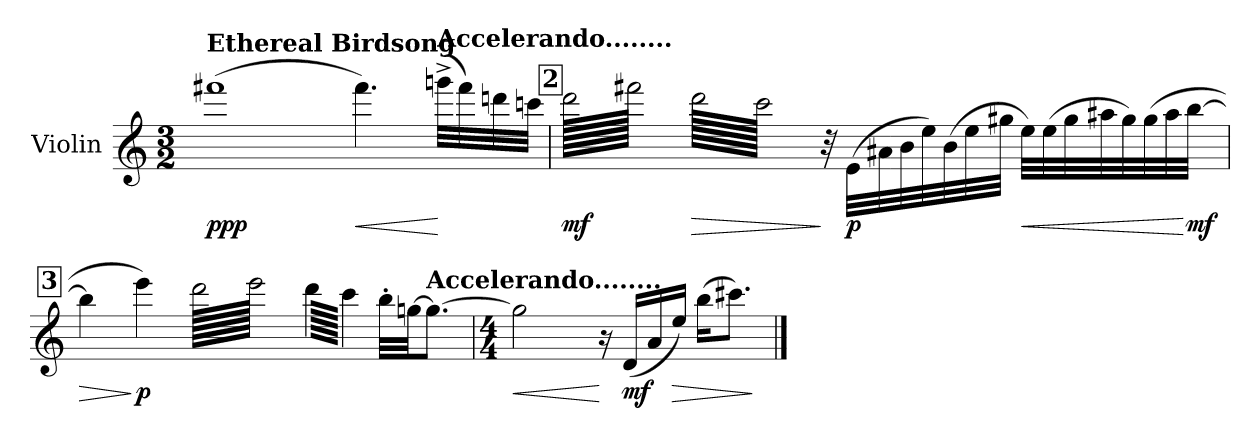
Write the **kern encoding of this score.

**kern	**dynam
*part1	*part1
*staff1	*staff1
*I"Violin	*
*I'Vln.	*
*clefG2	*
*k[]	*
*M3/2	*
*MM30	*
=1	=1
!LO:TX:B:t=Ethereal Birdsong	!
!	!LO:DY:b
(>1fff#X	ppp
*MM56	*
!	!LO:HP:b
4.fff#\)	<
!LO:TX:a:B:t=Accelerando........	!
(>32gggn^\LLL	[
32fff#\)	.
32dddn\	.
32cccn\JJJ	.
!!LO:REH:place=s1:a:B:fs=14:t=2
=2	=2
!LO:TX:a:t=unmeasured	!
!	!LO:DY:b
*tremolo	*
(>128ddd\LLLLL	mf
128fff#X\)	.
128ddd\	.
128fff#X\)	.
128ddd\	.
128fff#X\)	.
128ddd\	.
128fff#X\)	.
128ddd\	.
128fff#X\)	.
128ddd\	.
128fff#X\)	.
128ddd\	.
128fff#X\)	.
128ddd\	.
128fff#X\)	.
128ddd\	.
128fff#X\)	.
128ddd\	.
128fff#X\)	.
128ddd\	.
128fff#X\)	.
128ddd\	.
128fff#X\)	.
128ddd\	.
128fff#X\)	.
128ddd\	.
128fff#X\)	.
128ddd\	.
128fff#X\)	.
128ddd\	.
128fff#X\)	.
128ddd\	.
128fff#X\)	.
128ddd\	.
128fff#X\)	.
128ddd\	.
128fff#X\)	.
128ddd\	.
128fff#X\)	.
128ddd\	.
128fff#X\)	.
128ddd\	.
128fff#X\)	.
128ddd\	.
128fff#X\)	.
128ddd\	.
128fff#X\)	.
128ddd\	.
128fff#X\)	.
128ddd\	.
128fff#X\)	.
128ddd\	.
128fff#X\)	.
128ddd\	.
128fff#X\)	.
128ddd\	.
128fff#X\)	.
128ddd\	.
128fff#X\)	.
128ddd\	.
128fff#X\)	.
128ddd\	.
128fff#X\)JJJJJ	.
!	!LO:HP:b
(>128ddd\LLLLL	>
128ccc\)	.
128ddd\	.
128ccc\)	.
128ddd\	.
128ccc\)	.
128ddd\	.
128ccc\)	.
128ddd\	.
128ccc\)	.
128ddd\	.
128ccc\)	.
128ddd\	.
128ccc\)	.
128ddd\	.
128ccc\)	.
128ddd\	.
128ccc\)	.
128ddd\	.
128ccc\)	.
128ddd\	.
128ccc\)	.
128ddd\	.
128ccc\)	.
128ddd\	.
128ccc\)	.
128ddd\	.
128ccc\)	.
128ddd\	.
128ccc\)	.
128ddd\	.
128ccc\)	.
128ddd\	.
128ccc\)	.
128ddd\	.
128ccc\)	.
128ddd\	.
128ccc\)	.
128ddd\	.
128ccc\)	.
128ddd\	.
128ccc\)	.
128ddd\	.
128ccc\)	.
128ddd\	.
128ccc\)	.
128ddd\	.
128ccc\)	.
128ddd\	.
128ccc\)	.
128ddd\	.
128ccc\)	.
128ddd\	.
128ccc\)	.
128ddd\	.
128ccc\)	.
128ddd\	.
128ccc\)	.
128ddd\	.
128ccc\)	.
128ddd\	.
128ccc\)	.
128ddd\	.
128ccc\)JJJJJ	.
*Xtremolo	*
32r	]
.	.
.	.
.	.
!	!LO:DY:b
(>32e\LLL	p
.	.
.	.
.	.
32a#X\	.
.	.
.	.
.	.
32b\	.
.	.
.	.
.	.
32ee\)	.
.	.
.	.
.	.
(>32b\	.
.	.
.	.
.	.
32ee\	.
.	.
.	.
.	.
32gg#X\JJJ	.
.	.
.	.
.	.
!	!LO:HP:b
32ee\LLL)	<
(>32ee\	.
32gg#\	.
32aa#X\	.
32gg#\)	.
(>32gg#\	.
32aa#\	.
!	!LO:DY:n=1:b
[32bb\JJJ	[ mf
!!LO:LB:g=z
!!LO:REH:place=s1:a:B:fs=14:t=3
=3	=3
!	!LO:HP:b
4bb\]	>
!	!LO:DY:n=1:b
4eee\)	] p
*tremolo	*
(>128ddd\LLLLL	.
128eee\)	.
128ddd\	.
128eee\)	.
128ddd\	.
128eee\)	.
128ddd\	.
128eee\)	.
128ddd\	.
128eee\)	.
128ddd\	.
128eee\)	.
128ddd\	.
128eee\)	.
128ddd\	.
128eee\)	.
128ddd\	.
128eee\)	.
128ddd\	.
128eee\)	.
128ddd\	.
128eee\)	.
128ddd\	.
128eee\)	.
128ddd\	.
128eee\)	.
128ddd\	.
128eee\)	.
128ddd\	.
128eee\)	.
128ddd\	.
128eee\)	.
128ddd\	.
128eee\)	.
128ddd\	.
128eee\)	.
128ddd\	.
128eee\)	.
128ddd\	.
128eee\)	.
128ddd\	.
128eee\)	.
128ddd\	.
128eee\)	.
128ddd\	.
128eee\)	.
128ddd\	.
128eee\)	.
128ddd\	.
128eee\)	.
128ddd\	.
128eee\)	.
128ddd\	.
128eee\)	.
128ddd\	.
128eee\)	.
128ddd\	.
128eee\)	.
128ddd\	.
128eee\)	.
128ddd\	.
128eee\)	.
128ddd\	.
128eee\)JJJJJ	.
(>128ddd\LLLLL	.
128ccc\)	.
128ddd\	.
128ccc\)	.
128ddd\	.
128ccc\)	.
128ddd\	.
128ccc\)	.
128ddd\	.
128ccc\)	.
128ddd\	.
128ccc\)	.
128ddd\	.
128ccc\)	.
128ddd\	.
128ccc\)	.
128ddd\	.
128ccc\)	.
128ddd\	.
128ccc\)	.
128ddd\	.
128ccc\)	.
128ddd\	.
128ccc\)	.
128ddd\	.
128ccc\)	.
128ddd\	.
128ccc\)	.
128ddd\	.
128ccc\)	.
128ddd\	.
128ccc\)JJJJJ	.
*Xtremolo	*
32bb'\LLL	.
.	.
.	.
.	.
[32ggn\JJ	.
.	.
.	.
.	.
!LO:TX:a:B:t=Accelerando........	!
8.gg\J_	.
.	.
.	.
.	.
.	.
.	.
.	.
.	.
=4	=4
!!LO:REH:place=s1:a:B:fs=14:t=4
*M4/4	*
*MM56	*
!	!LO:HP:b
2gg\]	<
16r	[
!	!LO:DY:b
(<16d/LL	mf
16a/	.
!	!LO:HP:b
16ee/JJ)	>
(>16bb\KL	.
8.ccc#X\J)	.
.	]
==	==
*-	*-
